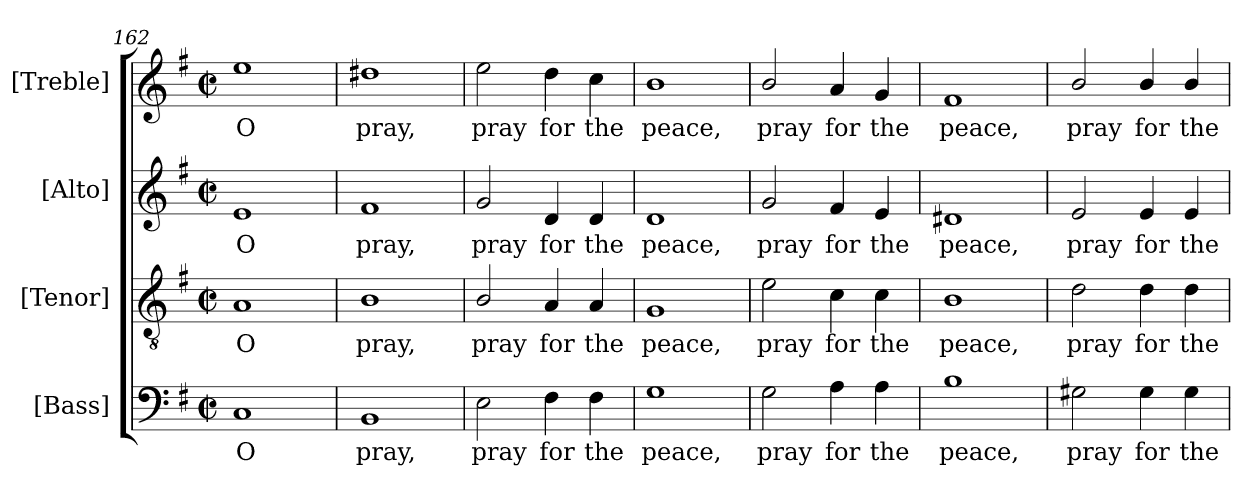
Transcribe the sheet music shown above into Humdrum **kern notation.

**kern	**text	**kern	**text	**kern	**text	**kern	**text
*part4	*part4	*part3	*part3	*part2	*part2	*part1	*part1
*staff4	*staff4	*staff3	*staff3	*staff2	*staff2	*staff1	*staff1
*I"[Bass]	*	*I"[Tenor]	*	*I"[Alto]	*	*I"[Treble]	*
*clefF4	*	*clefGv2	*	*clefG2	*	*clefG2	*
*	*	*ITrd7c12	*	*	*	*	*
*k[f#]	*	*k[f#]	*	*k[f#]	*	*k[f#]	*
*e:	*	*e:	*	*e:	*	*e:	*
*M2/2	*	*M2/2	*	*M2/2	*	*M2/2	*
*met(c|)	*	*met(c|)	*	*met(c|)	*	*met(c|)	*
=162	=162	=162	=162	=162	=162	=162	=162
!	!LO:LY:b:color=#000000	!	!	!	!	!	!
!	!	!	!LO:LY:b:color=#000000	!	!	!	!
!	!	!	!	!	!LO:LY:b:color=#000000	!	!
!	!	!	!	!	!	!	!LO:LY:b:color=#000000
1Ci	O	1AAi	O	1ei	O	1eei	O
=163	=163	=163	=163	=163	=163	=163	=163
!	!LO:LY:b:color=#000000	!	!	!	!	!	!
!	!	!	!LO:LY:b:color=#000000	!	!	!	!
!	!	!	!	!	!LO:LY:b:color=#000000	!	!
!	!	!	!	!	!	!	!LO:LY:b:color=#000000
1BBi	pray,	1BBi	pray,	1f#i	pray,	1dd#Xi	pray,
=164	=164	=164	=164	=164	=164	=164	=164
!	!LO:LY:b:color=#000000	!	!	!	!	!	!
!	!	!	!LO:LY:b:color=#000000	!	!	!	!
!	!	!	!	!	!LO:LY:b:color=#000000	!	!
!	!	!	!	!	!	!	!LO:LY:b:color=#000000
2Ei\	pray	2BBi/	pray	2gi/	pray	2eei\	pray
!	!LO:LY:b:color=#000000	!	!	!	!	!	!
!	!	!	!LO:LY:b:color=#000000	!	!	!	!
!	!	!	!	!	!LO:LY:b:color=#000000	!	!
!	!	!	!	!	!	!	!LO:LY:b:color=#000000
4F#i\	for	4AAi/	for	4di/	for	4ddi\	for
!	!LO:LY:b:color=#000000	!	!	!	!	!	!
!	!	!	!LO:LY:b:color=#000000	!	!	!	!
!	!	!	!	!	!LO:LY:b:color=#000000	!	!
!	!	!	!	!	!	!	!LO:LY:b:color=#000000
4F#i\	the	4AAi/	the	4di/	the	4cci\	the
=165	=165	=165	=165	=165	=165	=165	=165
!	!LO:LY:b:color=#000000	!	!	!	!	!	!
!	!	!	!LO:LY:b:color=#000000	!	!	!	!
!	!	!	!	!	!LO:LY:b:color=#000000	!	!
!	!	!	!	!	!	!	!LO:LY:b:color=#000000
1Gi	peace,	1GGi	peace,	1di	peace,	1bi	peace,
=166	=166	=166	=166	=166	=166	=166	=166
!	!LO:LY:b:color=#000000	!	!	!	!	!	!
!	!	!	!LO:LY:b:color=#000000	!	!	!	!
!	!	!	!	!	!LO:LY:b:color=#000000	!	!
!	!	!	!	!	!	!	!LO:LY:b:color=#000000
2Gi\	pray	2Ei\	pray	2gi/	pray	2bi/	pray
!	!LO:LY:b:color=#000000	!	!	!	!	!	!
!	!	!	!LO:LY:b:color=#000000	!	!	!	!
!	!	!	!	!	!LO:LY:b:color=#000000	!	!
!	!	!	!	!	!	!	!LO:LY:b:color=#000000
4Ai\	for	4Ci\	for	4f#i/	for	4ai/	for
!	!LO:LY:b:color=#000000	!	!	!	!	!	!
!	!	!	!LO:LY:b:color=#000000	!	!	!	!
!	!	!	!	!	!LO:LY:b:color=#000000	!	!
!	!	!	!	!	!	!	!LO:LY:b:color=#000000
4Ai\	the	4Ci\	the	4ei/	the	4gi/	the
=167	=167	=167	=167	=167	=167	=167	=167
!	!LO:LY:b:color=#000000	!	!	!	!	!	!
!	!	!	!LO:LY:b:color=#000000	!	!	!	!
!	!	!	!	!	!LO:LY:b:color=#000000	!	!
!	!	!	!	!	!	!	!LO:LY:b:color=#000000
1Bi	peace,	1BBi	peace,	1d#Xi	peace,	1f#i	peace,
=168	=168	=168	=168	=168	=168	=168	=168
!	!LO:LY:b:color=#000000	!	!	!	!	!	!
!	!	!	!LO:LY:b:color=#000000	!	!	!	!
!	!	!	!	!	!LO:LY:b:color=#000000	!	!
!	!	!	!	!	!	!	!LO:LY:b:color=#000000
2G#Xi\	pray	2Di\	pray	2ei/	pray	2bi/	pray
!	!LO:LY:b:color=#000000	!	!	!	!	!	!
!	!	!	!LO:LY:b:color=#000000	!	!	!	!
!	!	!	!	!	!LO:LY:b:color=#000000	!	!
!	!	!	!	!	!	!	!LO:LY:b:color=#000000
4G#i\	for	4Di\	for	4ei/	for	4bi/	for
!	!LO:LY:b:color=#000000	!	!	!	!	!	!
!	!	!	!LO:LY:b:color=#000000	!	!	!	!
!	!	!	!	!	!LO:LY:b:color=#000000	!	!
!	!	!	!	!	!	!	!LO:LY:b:color=#000000
4G#i\	the	4Di\	the	4ei/	the	4bi/	the
=	=	=	=	=	=	=	=
*-	*-	*-	*-	*-	*-	*-	*-
